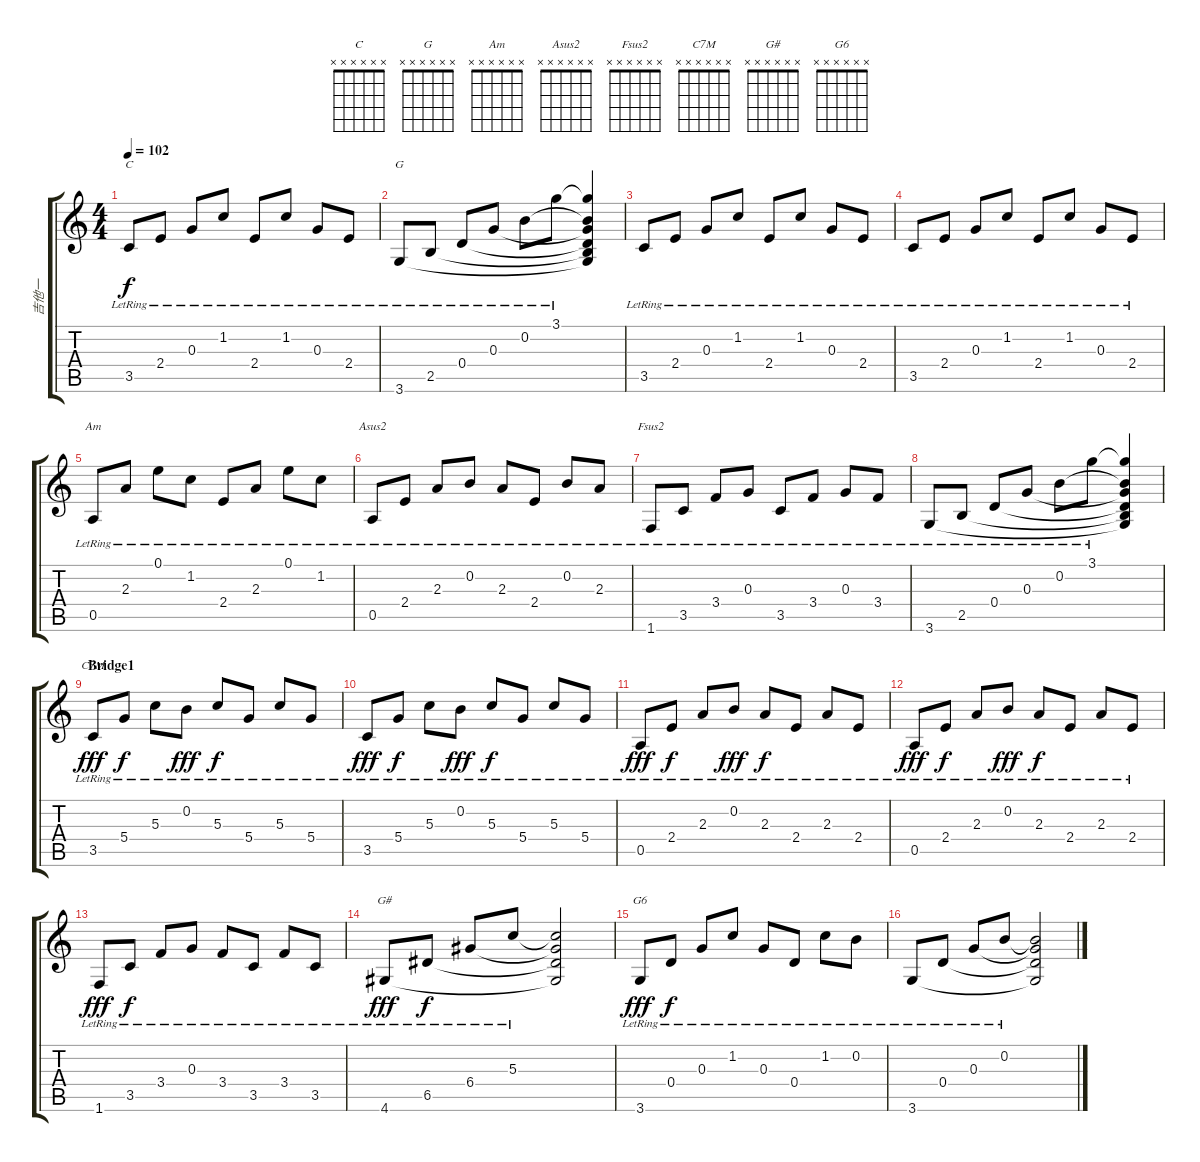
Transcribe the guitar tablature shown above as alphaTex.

\track ("吉他一" "吉他一") {instrument acousticguitarsteel}
\staff {score tabs}
\tuning (E4 B3 G3 D3 A2 E2) {hide}
\chord ("C" x x x x x x) {firstfret 0}
\chord ("G" x x x x x x) {firstfret 0}
\chord ("Am" x x x x x x) {firstfret 0}
\chord ("Asus2" x x x x x x) {firstfret 0}
\chord ("Fsus2" x x x x x x) {firstfret 0}
\chord ("C7M" x x x x x x) {firstfret 0}
\chord ("G#" x x x x x x) {firstfret 0}
\chord ("G6" x x x x x x) {firstfret 0}
\ts (4 4)
\tempo 102
\clef g2
\ks c
3.5{lr}.8{ch "C" dy f} 2.4{lr}.8 0.3{lr}.8 1.2{lr}.8 2.4{lr}.8 1.2{lr}.8 0.3{lr}.8 2.4{lr}.8 |
3.6{lr}.8{ch "G"} 2.5{lr}.8 0.4{lr}.8 0.3{lr}.8 0.2{lr}.8 3.1{lr}.8 (3.1{t} 0.2{t} 0.3{t} 0.4{t} 2.5{t} 3.6{t}).4 |
3.5{lr}.8 2.4{lr}.8 0.3{lr}.8 1.2{lr}.8 2.4{lr}.8 1.2{lr}.8 0.3{lr}.8 2.4{lr}.8 |
3.5{lr}.8 2.4{lr}.8 0.3{lr}.8 1.2{lr}.8 2.4{lr}.8 1.2{lr}.8 0.3{lr}.8 2.4{lr}.8 |
0.5{lr}.8{ch "Am"} 2.3{lr}.8 0.1{lr}.8 1.2{lr}.8 2.4{lr}.8 2.3{lr}.8 0.1{lr}.8 1.2{lr}.8 |
0.5{lr}.8{ch "Asus2"} 2.4{lr}.8 2.3{lr}.8 0.2{lr}.8 2.3{lr}.8 2.4{lr}.8 0.2{lr}.8 2.3{lr}.8 |
1.6{lr}.8{ch "Fsus2"} 3.5{lr}.8 3.4{lr}.8 0.3{lr}.8 3.5{lr}.8 3.4{lr}.8 0.3{lr}.8 3.4{lr}.8 |
3.6{lr}.8 2.5{lr}.8 0.4{lr}.8 0.3{lr}.8 0.2{lr}.8 3.1{lr}.8 (3.1{t} 0.2{t} 0.3{t} 0.4{t} 2.5{t} 3.6{t}).4 |
\section ("" "Bridge1")
3.5{lr}.8{ch "C7M" dy fff} 5.4{lr}.8{dy f} 5.3{lr}.8 0.2{lr}.8{dy fff} 5.3{lr}.8{dy f} 5.4{lr}.8 5.3{lr}.8 5.4{lr}.8 |
3.5{lr}.8{dy fff} 5.4{lr}.8{dy f} 5.3{lr}.8 0.2{lr}.8{dy fff} 5.3{lr}.8{dy f} 5.4{lr}.8 5.3{lr}.8 5.4{lr}.8 |
0.5{lr}.8{dy fff} 2.4{lr}.8{dy f} 2.3{lr}.8 0.2{lr}.8{dy fff} 2.3{lr}.8{dy f} 2.4{lr}.8 2.3{lr}.8 2.4{lr}.8 |
0.5{lr}.8{dy fff} 2.4{lr}.8{dy f} 2.3{lr}.8 0.2{lr}.8{dy fff} 2.3{lr}.8{dy f} 2.4{lr}.8 2.3{lr}.8 2.4{lr}.8 |
1.6{lr}.8{dy fff} 3.5{lr}.8{dy f} 3.4{lr}.8 0.3{lr}.8 3.4{lr}.8 3.5{lr}.8 3.4{lr}.8 3.5{lr}.8 |
4.6{lr}.8{ch "G#" dy fff} 6.5{lr}.8{dy f} 6.4{lr}.8 5.3{lr}.8 (5.3{t} 6.4{t} 6.5{t} 4.6{t}).2 |
3.6{lr}.8{ch "G6" dy fff} 0.4{lr}.8{dy f} 0.3{lr}.8 1.2{lr}.8 0.3{lr}.8 0.4{lr}.8 1.2{lr}.8 0.2{lr}.8 |
3.6{lr}.8 0.4{lr}.8 0.3{lr}.8 0.2{lr}.8 (0.2{t} 0.3{t} 0.4{t} 3.6{t}).2
